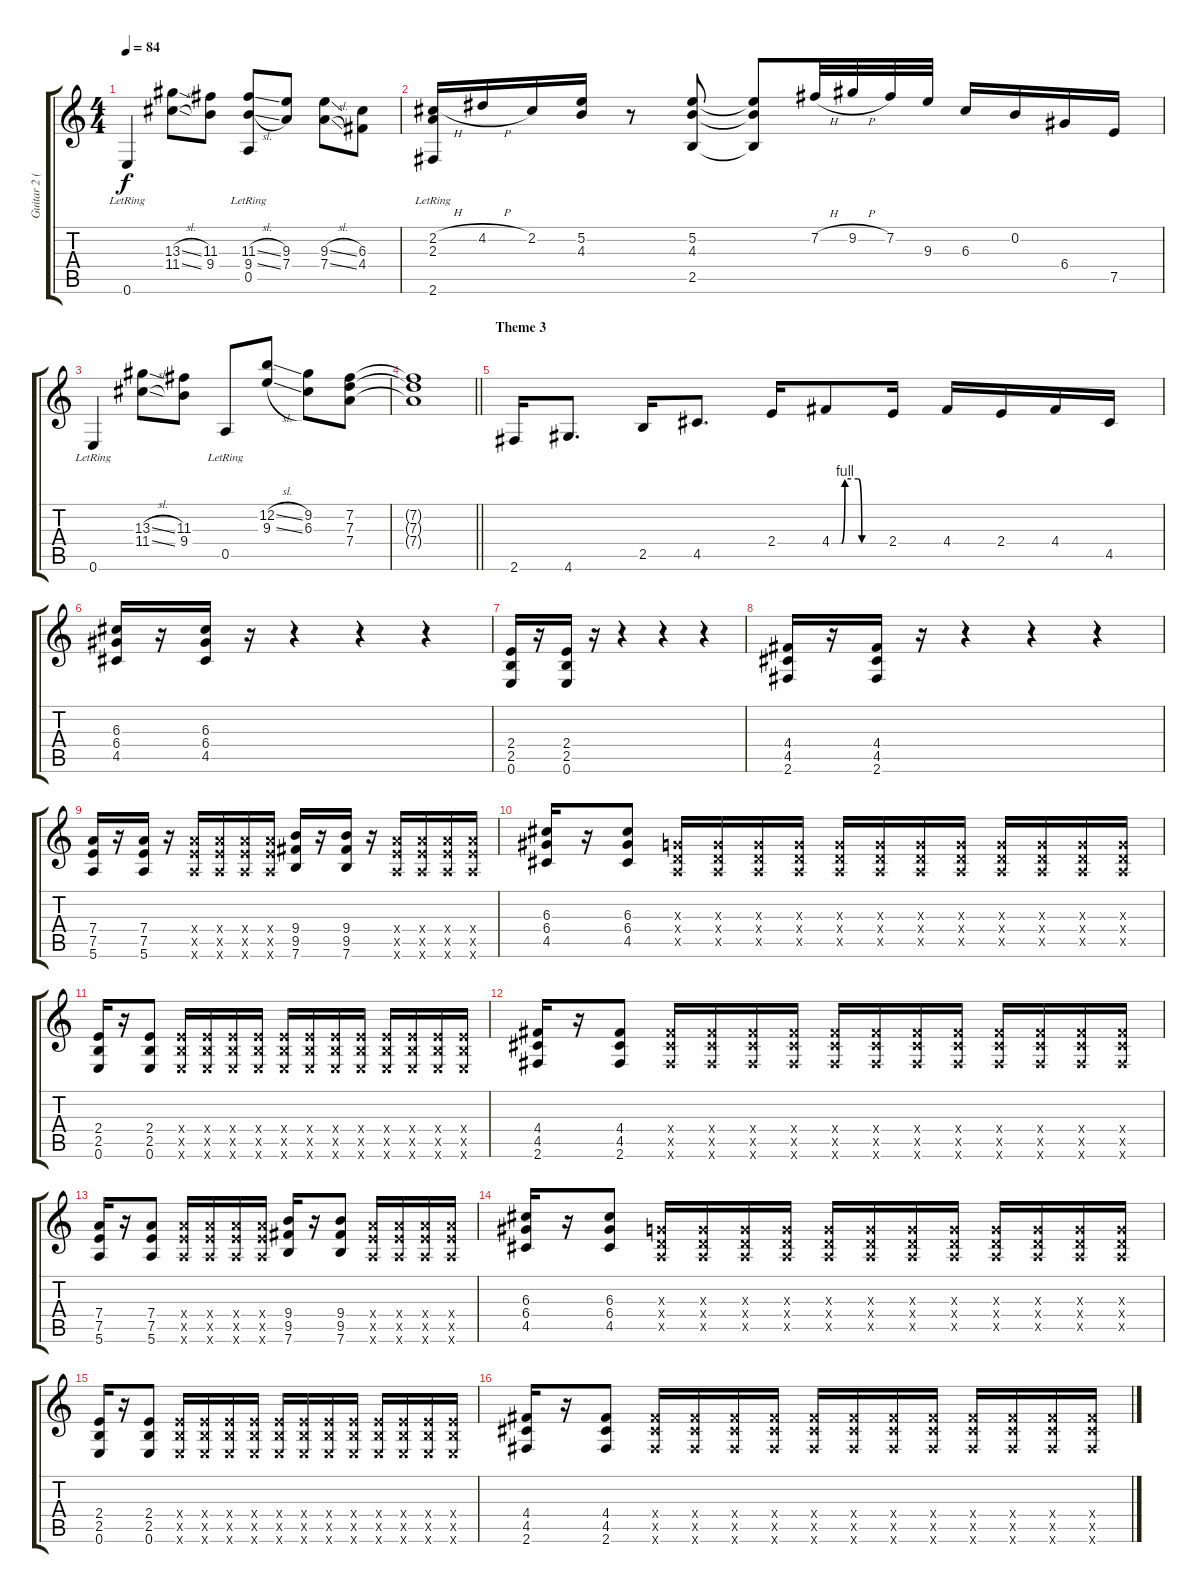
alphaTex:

\track ("Guitar 2 (rhythm)" "Guitar 2 (") {instrument electricguitarjazz}
\staff {score tabs}
\tuning (E4 B3 G3 D3 A2 E2) {hide}
\ts (4 4)
\tempo 84
\clef g2
\ks c
0.6{lr}.4{dy f} (13.3{sl} 11.4{sl}).8 (11.3 9.4).8 (11.3{sl} 9.4{sl} 0.5{lr}).8 (9.3 7.4).8 (9.3{sl} 7.4{sl}).8 (6.3 4.4).8 |
(2.2{h} 2.3 2.6{lr}).16 4.2{h}.16 2.2.16 (5.2 4.3).16 r.8 (5.2 4.3 2.5).8 (5.2{t} 4.3{t} 2.5{t}).8 7.2{h}.32 9.2{h}.32 7.2.32 9.3.32 6.3.16 0.2.16 6.4.16 7.5.16 |
0.6{lr}.4 (13.3{sl} 11.4{sl}).8 (11.3 9.4).8 0.5{lr}.8 (12.2{sl} 9.3{sl}).8 (9.2 6.3).8 (7.2 7.3 7.4).8 |
\barLineRight lightlight
(7.2{t} 7.3{t} 7.4{t}).1 |
\section ("" "Theme 3")
2.6.16{instrument overdrivenguitar} 4.6.8{d} 2.5.16 4.5.8{d} 2.4.16 4.4{be (custom 0 0 11 0 15 4 30 4 34 0 45 0 60 0)}.8 2.4.16 4.4.16 2.4.16 4.4.16 4.5.16 |
(6.3 6.4 4.5).16 r.16 (6.3 6.4 4.5).16 r.16 r.4 r.4 r.4 |
(2.4 2.5 0.6).16 r.16 (2.4 2.5 0.6).16 r.16 r.4 r.4 r.4 |
(4.4 4.5 2.6).16 r.16 (4.4 4.5 2.6).16 r.16 r.4 r.4 r.4 |
(7.4 7.5 5.6).16 r.16 (7.4 7.5 5.6).16 r.16 (7.4{x} 7.5{x} 5.6{x}).16 (7.4{x} 7.5{x} 5.6{x}).16 (7.4{x} 7.5{x} 5.6{x}).16 (7.4{x} 7.5{x} 5.6{x}).16 (9.4 9.5 7.6).16 r.16 (9.4 9.5 7.6).16 r.16 (7.4{x} 7.5{x} 5.6{x}).16 (7.4{x} 7.5{x} 5.6{x}).16 (7.4{x} 7.5{x} 5.6{x}).16 (7.4{x} 7.5{x} 5.6{x}).16 |
(6.3 6.4 4.5).16 r.16 (6.3 6.4 4.5).8 (0.3{x} 0.4{x} 0.5{x}).16 (0.3{x} 0.4{x} 0.5{x}).16 (0.3{x} 0.4{x} 0.5{x}).16 (0.3{x} 0.4{x} 0.5{x}).16 (0.3{x} 0.4{x} 0.5{x}).16 (0.3{x} 0.4{x} 0.5{x}).16 (0.3{x} 0.4{x} 0.5{x}).16 (0.3{x} 0.4{x} 0.5{x}).16 (0.3{x} 0.4{x} 0.5{x}).16 (0.3{x} 0.4{x} 0.5{x}).16 (0.3{x} 0.4{x} 0.5{x}).16 (0.3{x} 0.4{x} 0.5{x}).16 |
(2.4 2.5 0.6).16 r.16 (2.4 2.5 0.6).8 (2.4{x} 2.5{x} 0.6{x}).16 (2.4{x} 2.5{x} 0.6{x}).16 (2.4{x} 2.5{x} 0.6{x}).16 (2.4{x} 2.5{x} 0.6{x}).16 (2.4{x} 2.5{x} 0.6{x}).16 (2.4{x} 2.5{x} 0.6{x}).16 (2.4{x} 2.5{x} 0.6{x}).16 (2.4{x} 2.5{x} 0.6{x}).16 (2.4{x} 2.5{x} 0.6{x}).16 (2.4{x} 2.5{x} 0.6{x}).16 (2.4{x} 2.5{x} 0.6{x}).16 (2.4{x} 2.5{x} 0.6{x}).16 |
(4.4 4.5 2.6).16 r.16 (4.4 4.5 2.6).8 (4.4{x} 4.5{x} 2.6{x}).16 (4.4{x} 4.5{x} 2.6{x}).16 (4.4{x} 4.5{x} 2.6{x}).16 (4.4{x} 4.5{x} 2.6{x}).16 (4.4{x} 4.5{x} 2.6{x}).16 (4.4{x} 4.5{x} 2.6{x}).16 (4.4{x} 4.5{x} 2.6{x}).16 (4.4{x} 4.5{x} 2.6{x}).16 (4.4{x} 4.5{x} 2.6{x}).16 (4.4{x} 4.5{x} 2.6{x}).16 (4.4{x} 4.5{x} 2.6{x}).16 (4.4{x} 4.5{x} 2.6{x}).16 |
(7.4 7.5 5.6).16 r.16 (7.4 7.5 5.6).8 (7.4{x} 7.5{x} 5.6{x}).16 (7.4{x} 7.5{x} 5.6{x}).16 (7.4{x} 7.5{x} 5.6{x}).16 (7.4{x} 7.5{x} 5.6{x}).16 (9.4 9.5 7.6).16 r.16 (9.4 9.5 7.6).8 (7.4{x} 7.5{x} 5.6{x}).16 (7.4{x} 7.5{x} 5.6{x}).16 (7.4{x} 7.5{x} 5.6{x}).16 (7.4{x} 7.5{x} 5.6{x}).16 |
(6.3 6.4 4.5).16 r.16 (6.3 6.4 4.5).8 (0.3{x} 0.4{x} 0.5{x}).16 (0.3{x} 0.4{x} 0.5{x}).16 (0.3{x} 0.4{x} 0.5{x}).16 (0.3{x} 0.4{x} 0.5{x}).16 (0.3{x} 0.4{x} 0.5{x}).16 (0.3{x} 0.4{x} 0.5{x}).16 (0.3{x} 0.4{x} 0.5{x}).16 (0.3{x} 0.4{x} 0.5{x}).16 (0.3{x} 0.4{x} 0.5{x}).16 (0.3{x} 0.4{x} 0.5{x}).16 (0.3{x} 0.4{x} 0.5{x}).16 (0.3{x} 0.4{x} 0.5{x}).16 |
(2.4 2.5 0.6).16 r.16 (2.4 2.5 0.6).8 (2.4{x} 2.5{x} 0.6{x}).16 (2.4{x} 2.5{x} 0.6{x}).16 (2.4{x} 2.5{x} 0.6{x}).16 (2.4{x} 2.5{x} 0.6{x}).16 (2.4{x} 2.5{x} 0.6{x}).16 (2.4{x} 2.5{x} 0.6{x}).16 (2.4{x} 2.5{x} 0.6{x}).16 (2.4{x} 2.5{x} 0.6{x}).16 (2.4{x} 2.5{x} 0.6{x}).16 (2.4{x} 2.5{x} 0.6{x}).16 (2.4{x} 2.5{x} 0.6{x}).16 (2.4{x} 2.5{x} 0.6{x}).16 |
(4.4 4.5 2.6).16 r.16 (4.4 4.5 2.6).8 (4.4{x} 4.5{x} 2.6{x}).16 (4.4{x} 4.5{x} 2.6{x}).16 (4.4{x} 4.5{x} 2.6{x}).16 (4.4{x} 4.5{x} 2.6{x}).16 (4.4{x} 4.5{x} 2.6{x}).16 (4.4{x} 4.5{x} 2.6{x}).16 (4.4{x} 4.5{x} 2.6{x}).16 (4.4{x} 4.5{x} 2.6{x}).16 (4.4{x} 4.5{x} 2.6{x}).16 (4.4{x} 4.5{x} 2.6{x}).16 (4.4{x} 4.5{x} 2.6{x}).16 (4.4{x} 4.5{x} 2.6{x}).16
